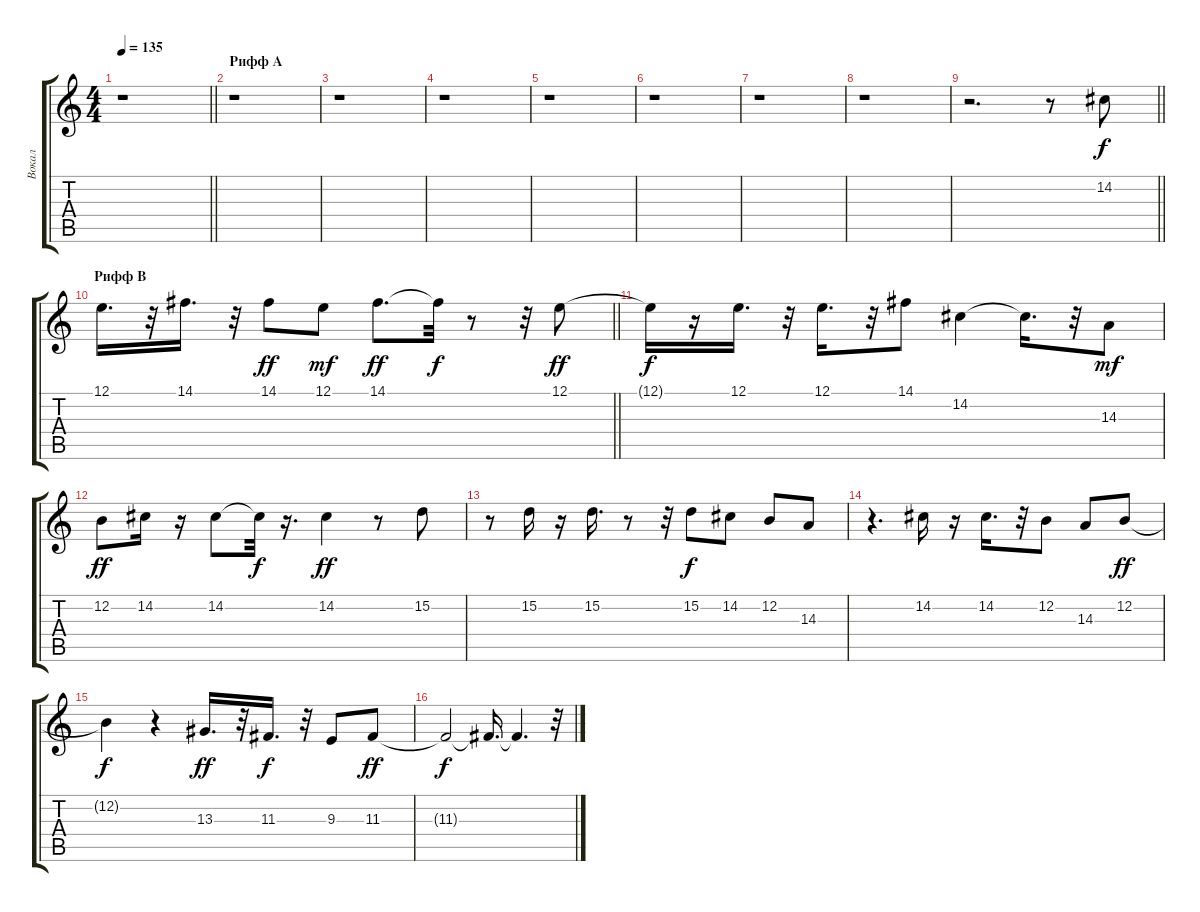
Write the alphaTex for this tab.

\track ("Вокал" "Вокал") {instrument synthvoice}
\staff {score tabs}
\tuning (E4 B3 G3 D3 A2 E2) {hide}
\ts (4 4)
\tempo 135
\clef g2
\barLineRight lightlight
\ks c
r.1{dy f instrument synthvoice} |
\section ("" "Рифф А")
r.1 |
r.1 |
r.1 |
r.1 |
r.1 |
r.1 |
r.1 |
\barLineRight lightlight
r.2{d} r.8 14.2.8 |
\section ("" "Рифф В")
\barLineRight lightlight
12.1.16{d} r.32 14.1.16{d} r.32 14.1.8{dy ff} 12.1.8{dy mf} 14.1.8{d dy ff} 14.1{t}.32{dy f} r.8 r.32 12.1.8{dy ff} |
\section ("" "")
12.1{t}.16{dy f} r.16 12.1.16{d} r.32 12.1.16{d} r.32 14.1.8 14.2.4 14.2{t}.16{d} r.32 14.3.8{dy mf} |
12.2.8{dy ff} 14.2.16 r.16 14.2.8 14.2{t}.32{dy f} r.16{d} 14.2.4{dy ff} r.8 15.2.8 |
r.8 15.2.16 r.16 15.2.16{d} r.8 r.32 15.2.8{dy f} 14.2.8 12.2.8 14.3.8 |
r.4{d} 14.2.16 r.16 14.2.16{d} r.32 12.2.8 14.3.8 12.2.8{dy ff} |
12.2{t}.4{dy f} r.4 13.3.16{d dy ff} r.32 11.3.16{d dy f} r.32 9.3.8 11.3.8{dy ff} |
11.3{t}.2{dy f} 11.3{t}.16{d} 11.3{t}.4{d} r.32
